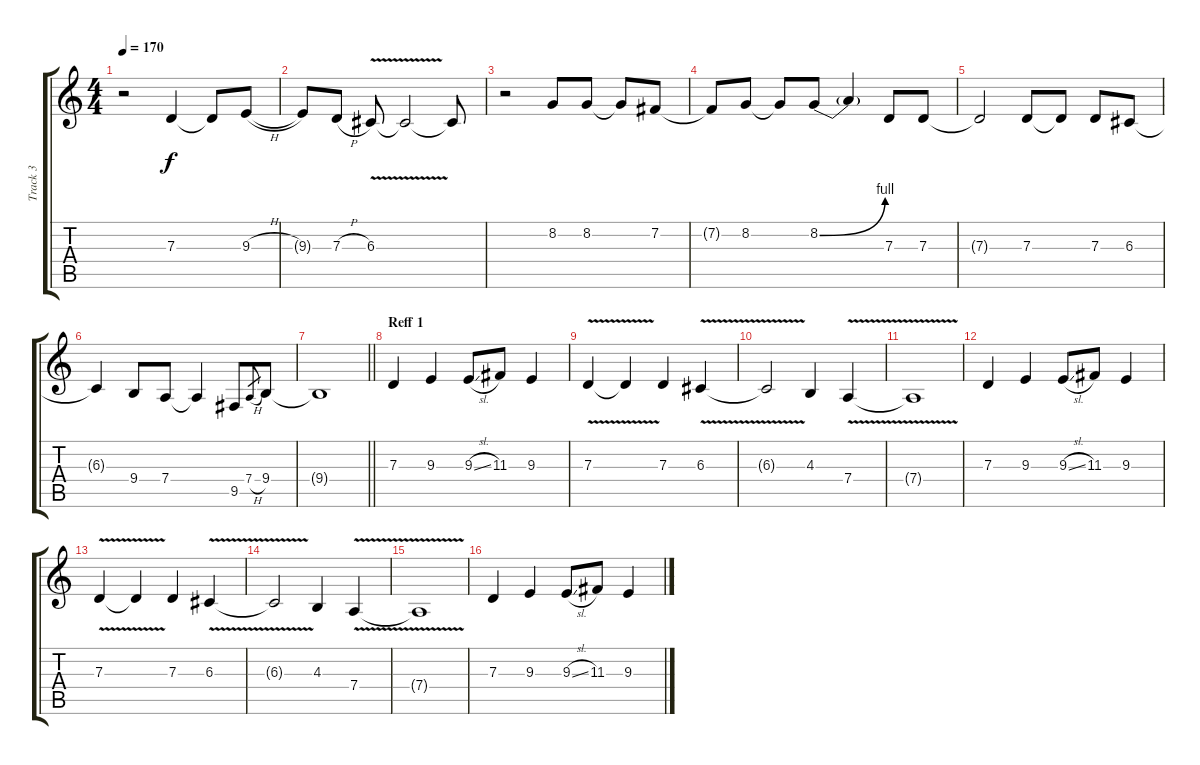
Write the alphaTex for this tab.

\track ("Track 3" "Track 3") {instrument lead6voice}
\staff {score tabs}
\tuning (E4 B3 G3 D3 A2 E2) {hide}
\ts (4 4)
\tempo 170
\clef g2
\ks c
r.2{dy f} 7.3.4 7.3{t}.8 9.3{h}.8 |
9.3{t}.8 7.3{h}.8 6.3{v}.8 6.3{t}.2 6.3{t}.8 |
r.2 8.2.8 8.2.8 8.2{t}.8 7.2.8 |
7.2{t}.8 8.2.8 8.2{t}.8 8.2{be (bend 0 0 60 4)}.8 8.2{t}.4 7.3.8 7.3.8 |
7.3{t}.2 7.3.8 7.3{t}.8 7.3.8 6.3.8 |
6.3{t}.4 9.4.8 7.4.8 7.4{t}.4 9.5.8 7.4{h}.8{gr} 9.4.8 |
\barLineRight lightlight
9.4{t}.1 |
\section ("" "Reff 1")
7.3.4 9.3.4 9.3{sl}.8 11.3.8 9.3.4 |
7.3{v}.4 7.3{t}.4 7.3.4 6.3{v}.4 |
6.3{t}.2 4.3.4 7.4{v}.4 |
7.4{t}.1 |
7.3.4 9.3.4 9.3{sl}.8 11.3.8 9.3.4 |
7.3{v}.4 7.3{t}.4 7.3.4 6.3{v}.4 |
6.3{t}.2 4.3.4 7.4{v}.4 |
7.4{t}.1 |
7.3.4 9.3.4 9.3{sl}.8 11.3.8 9.3.4
